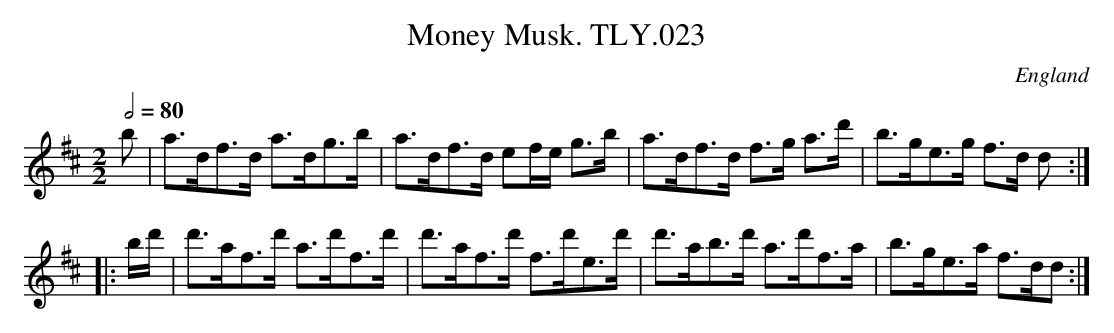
X:1
T:Money Musk. TLY.023
M:2/2
L:1/8
Q:1/2=80
O:England
K:D major
b|a>df>d a>dg>b|a>df>d ef/2e/2 g>b|\
a>df>d f>g a>d'|b>ge>g f>d d:|!
|:b/d'/|d'>af>d' a>d'f>d'|d'>af>d' f>d'e>d'|\
d'>ab>d' a>d'f>a|b>ge>a f>dd:|
